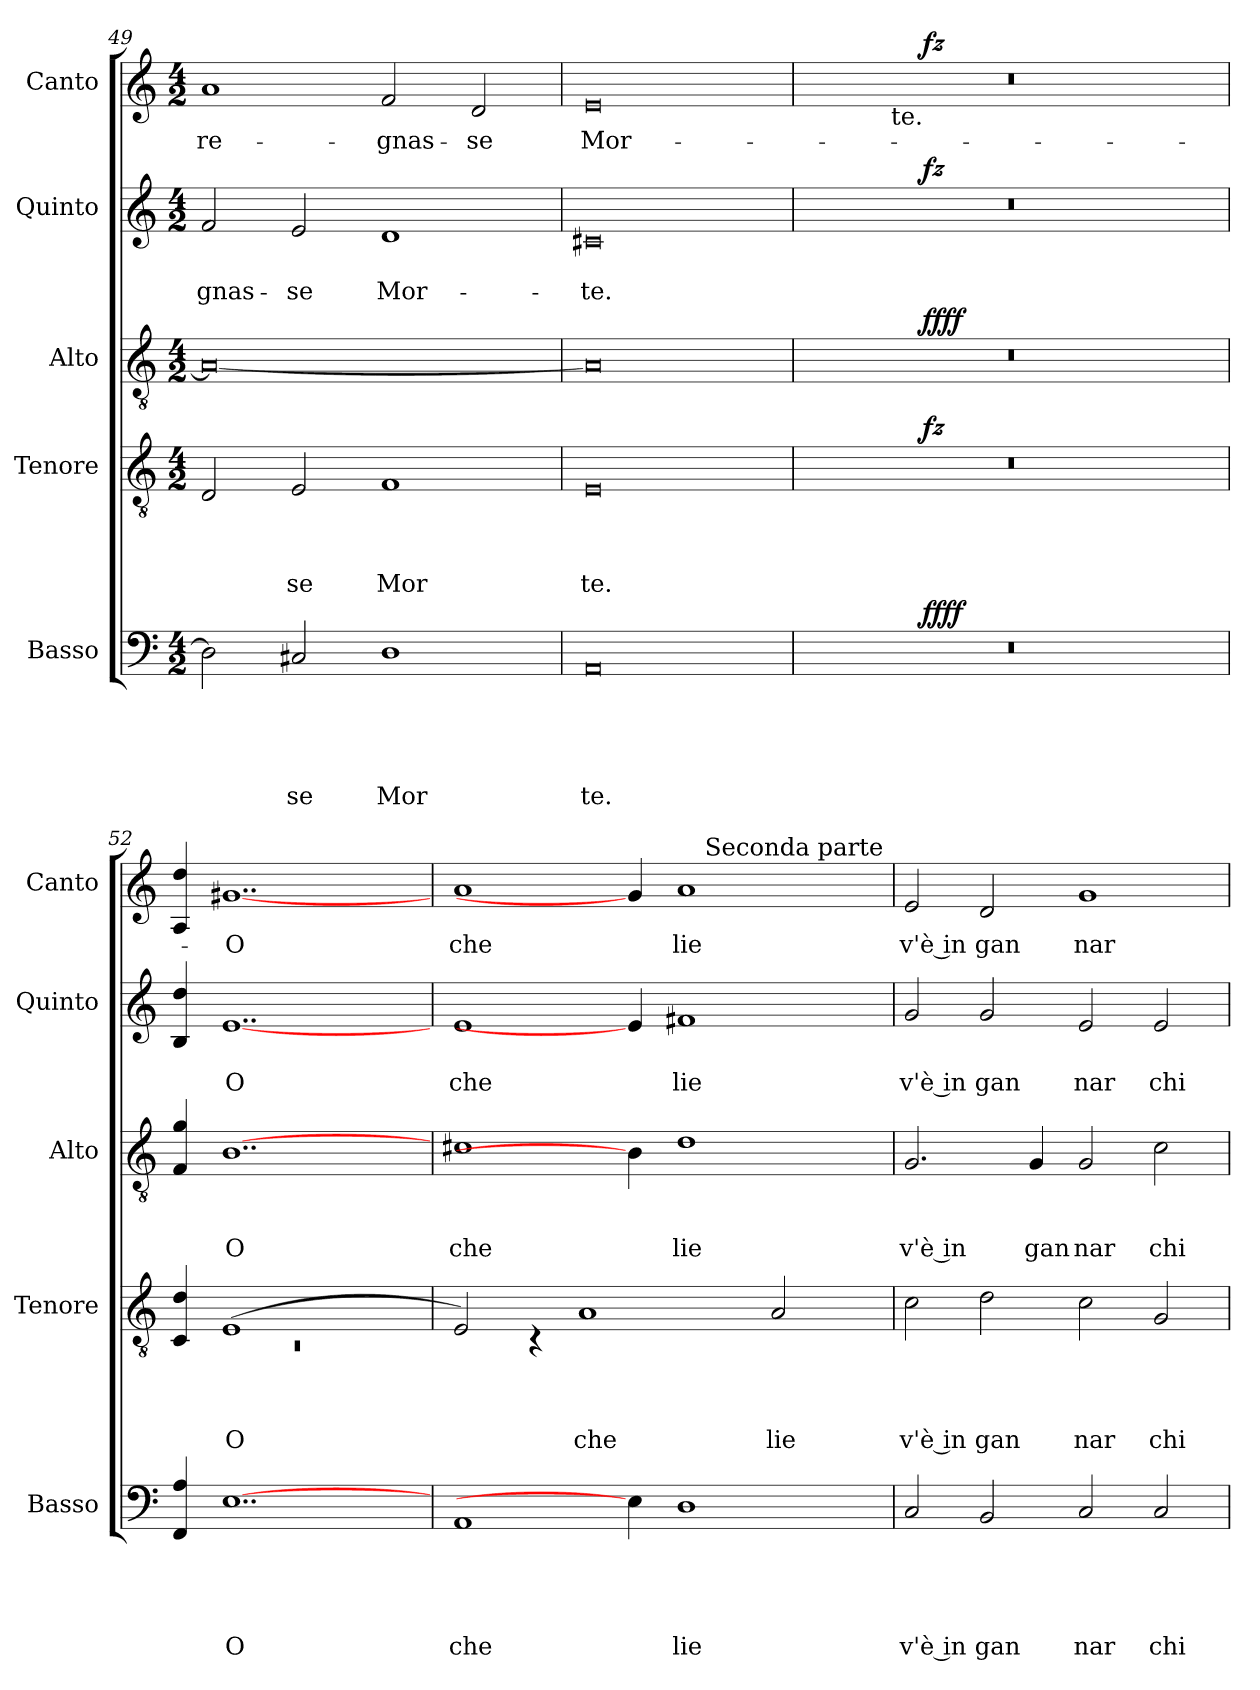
**kern	**text	**text	**text	**text	**text	**dynam	**kern	**text	**text	**text	**text	**dynam	**kern	**text	**text	**text	**dynam	**kern	**text	**text	**dynam	**kern	**text	**dynam
*part5	*part5	*part5	*part5	*part5	*part5	*part5	*part4	*part4	*part4	*part4	*part4	*part4	*part3	*part3	*part3	*part3	*part3	*part2	*part2	*part2	*part2	*part1	*part1	*part1
*staff5	*staff5	*staff5	*staff5	*staff5	*staff5	*staff5	*staff4	*staff4	*staff4	*staff4	*staff4	*staff4	*staff3	*staff3	*staff3	*staff3	*staff3	*staff2	*staff2	*staff2	*staff2	*staff1	*staff1	*staff1
*I"Basso	*	*	*	*	*	*	*I"Tenore	*	*	*	*	*	*I"Alto	*	*	*	*	*I"Quinto	*	*	*	*I"Canto	*	*
*I'Basso	*	*	*	*	*	*	*I'Tenore	*	*	*	*	*	*I'Alto	*	*	*	*	*I'Quinto	*	*	*	*I'Canto	*	*
*clefF4	*	*	*	*	*	*	*clefGv2	*	*	*	*	*	*clefGv2	*	*	*	*	*clefG2	*	*	*	*clefG2	*	*
*k[]	*	*	*	*	*	*	*k[]	*	*	*	*	*	*k[]	*	*	*	*	*k[]	*	*	*	*k[]	*	*
*C:	*	*	*	*	*	*	*C:	*	*	*	*	*	*C:	*	*	*	*	*C:	*	*	*	*C:	*	*
*M4/2	*	*	*	*	*	*	*M4/2	*	*	*	*	*	*M4/2	*	*	*	*	*M4/2	*	*	*	*M4/2	*	*
=49	=49	=49	=49	=49	=49	=49	=49	=49	=49	=49	=49	=49	=49	=49	=49	=49	=49	=49	=49	=49	=49	=49	=49	=49
!	!	!	!	!	!	!	!	!	!	!	!	!	!	!	!	!	!	!	!	!LO:LY:b	!	!	!LO:LY:b	!
2D\]	.	.	.	.	.	.	2D/	.	.	.	.	.	0A_	.	.	.	.	2f/	.	-gnas-	.	1a	re-	.
!	!	!	!	!	!LO:LY:b	!	!	!	!	!	!LO:LY:b	!	!	!	!	!	!	!	!	!LO:LY:b	!	!	!	!
2C#X/	.	.	.	.	se	.	2E/	.	.	.	se	.	.	.	.	.	.	2e/	.	-se	.	.	.	.
!	!	!	!	!	!LO:LY:b	!	!	!	!	!	!LO:LY:b	!	!	!	!	!	!	!	!	!LO:LY:b	!	!	!LO:LY:b	!
1D	.	.	.	.	Mor	.	1F	.	.	.	Mor	.	.	.	.	.	.	1d	.	Mor-	.	2f/	-gnas-	.
!	!	!	!	!	!	!	!	!	!	!	!	!	!	!	!	!	!	!	!	!	!	!	!LO:LY:b	!
.	.	.	.	.	.	.	.	.	.	.	.	.	.	.	.	.	.	.	.	.	.	2d/	-se	.
=50	=50	=50	=50	=50	=50	=50	=50	=50	=50	=50	=50	=50	=50	=50	=50	=50	=50	=50	=50	=50	=50	=50	=50	=50
!	!	!	!	!	!LO:LY:b	!	!	!	!	!	!LO:LY:b	!	!	!	!	!	!	!	!	!LO:LY:b	!	!	!LO:LY:b	!
0AA	.	.	.	.	te.	.	0E	.	.	.	te.	.	0A]	.	.	.	.	0c#X	.	-te.	.	0e	Mor-	.
=51	=51	=51	=51	=51	=51	=51	=51	=51	=51	=51	=51	=51	=51	=51	=51	=51	=51	=51	=51	=51	=51	=51	=51	=51
*^	*	*	*	*	*	*	*^	*	*	*	*	*	*^	*	*	*	*	*^	*	*	*	*^	*	*
*	*	*	*	*	*	*	*	*	*	*	*	*	*	*	*	*	*	*	*	*	*	*	*	*	*	*	*^	*	*
0r	4..ryy	.	.	.	.	.	.	0r	4..ryy	.	.	.	.	.	0r	4..ryy	.	.	.	.	0r	4..ryy	.	.	.	0r	4..ryy	4ryy	.	.
.	.	.	.	.	.	.	.	.	.	.	.	.	.	.	.	.	.	.	.	.	.	.	.	.	.	.	.	16.ryy	.	.
!	!	!	!	!	!	!	!	!	!	!	!	!	!	!	!	!	!	!	!	!	!	!	!	!	!	!	!	!LO:TX:b:t=te.	!	!
.	.	.	.	.	.	.	.	.	.	.	.	.	.	.	.	.	.	.	.	.	.	.	.	.	.	.	.	1ryy	.	.
!	!	!	!	!	!	!	!LO:DY:b	!	!	!	!	!	!	!LO:DY:b	!	!	!	!	!	!LO:DY:b	!	!	!	!	!LO:DY:b	!	!	!	!	!LO:DY:b
.	1ryy	.	.	.	.	.	ffff	.	1ryy	.	.	.	.	fz	.	1ryy	.	.	.	ffff	.	1ryy	.	.	fz	.	1ryy	.	.	fz
.	.	.	.	.	.	.	.	.	.	.	.	.	.	.	.	.	.	.	.	.	.	.	.	.	.	.	.	2ryy	.	.
.	2ryy	.	.	.	.	.	.	.	2ryy	.	.	.	.	.	.	2ryy	.	.	.	.	.	2ryy	.	.	.	.	2ryy	.	.	.
.	.	.	.	.	.	.	.	.	.	.	.	.	.	.	.	.	.	.	.	.	.	.	.	.	.	.	.	8ryy	.	.
.	16ryy	.	.	.	.	.	.	.	16ryy	.	.	.	.	.	.	16ryy	.	.	.	.	.	16ryy	.	.	.	.	16ryy	.	.	.
.	.	.	.	.	.	.	.	.	.	.	.	.	.	.	.	.	.	.	.	.	.	.	.	.	.	.	.	32ryy	.	.
*	*	*	*	*	*	*	*	*	*	*	*	*	*	*	*v	*v	*	*	*	*	*	*	*	*	*	*v	*v	*v	*	*
*v	*v	*	*	*	*	*	*	*	*	*	*	*	*	*	*	*	*	*	*	*v	*v	*	*	*	*	*	*
!!LO:LB:g=z
=52!	=52!	=52!	=52!	=52!	=52!	=52!	=52!	=52!	=52!	=52!	=52!	=52!	=52!	=52!	=52!	=52!	=52!	=52!	=52!	=52!	=52!	=52!	=52!	=52!	=52!
4FF/ 4A/	.	.	.	.	.	.	4C/ 4d/	0rC	.	.	.	.	.	4F/ 4g/	.	.	.	.	4B/ 4dd/	.	.	.	4A/ 4dd/	.	.
!	!	!	!	!	!LO:LY:b	!	!	!	!	!	!	!LO:LY:b	!	!	!	!	!LO:LY:b	!	!	!	!LO:LY:b	!	!	!LO:LY:b	!
[1..E	.	.	.	.	O	.	(<1E	.	.	.	.	O	.	[1..B	.	.	O	.	[1..e	.	O	.	[1..g#X	-O	.
.	.	.	.	.	.	.	2.ryy	.	.	.	.	.	.	.	.	.	.	.	.	.	.	.	.	.	.
*	*	*	*	*	*	*	*v	*v	*	*	*	*	*	*	*	*	*	*	*	*	*	*	*	*	*
=53	=53	=53	=53	=53	=53	=53	=53	=53	=53	=53	=53	=53	=53	=53	=53	=53	=53	=53	=53	=53	=53	=53	=53	=53
!	!	!	!	!	!LO:LY:b	!	!	!	!	!	!	!	!	!	!	!LO:LY:b	!	!	!	!LO:LY:b	!	!	!LO:LY:b	!
*	*	*	*	*	*	*	*	*	*	*	*	*	*	*	*	*	*	*	*	*	*	*^	*	*
1AA	.	.	.	.	che	.	2E/)	.	.	.	.	.	1c#X	.	.	che	.	1e	.	che	.	1a	1ryy	che	.
.	.	.	.	.	.	.	4rC	.	.	.	.	.	.	.	.	.	.	.	.	.	.	.	.	.	.
!	!	!	!	!	!	!	!	!	!	!	!LO:LY:b	!	!	!	!	!	!	!	!	!	!	!	!	!	!
.	.	.	.	.	.	.	1A	.	.	.	che	.	.	.	.	.	.	.	.	.	.	.	.	.	.
4E]	.	.	.	.	.	.	.	.	.	.	.	.	4B]	.	.	.	.	4e]	.	.	.	4g#]	4ryy	.	.
!	!	!	!	!	!LO:LY:b	!	!	!	!	!	!	!	!	!	!	!LO:LY:b	!	!	!	!LO:LY:b	!	!	!	!LO:LY:b	!
1D	.	.	.	.	lie	.	.	.	.	.	.	.	1d	.	.	lie	.	1f#X	.	lie	.	1a	16.ryy	lie	.
!	!	!	!	!	!	!	!	!	!	!	!	!	!	!	!	!	!	!	!	!	!	!	!LO:TX:a:t=Seconda parte	!	!
.	.	.	.	.	.	.	.	.	.	.	.	.	.	.	.	.	.	.	.	.	.	.	2ryy	.	.
!	!	!	!	!	!	!	!	!	!	!	!LO:LY:b	!	!	!	!	!	!	!	!	!	!	!	!	!	!
.	.	.	.	.	.	.	2A/	.	.	.	lie	.	.	.	.	.	.	.	.	.	.	.	.	.	.
.	.	.	.	.	.	.	.	.	.	.	.	.	.	.	.	.	.	.	.	.	.	.	4ryy	.	.
.	.	.	.	.	.	.	.	.	.	.	.	.	.	.	.	.	.	.	.	.	.	.	8ryy	.	.
.	.	.	.	.	.	.	.	.	.	.	.	.	.	.	.	.	.	.	.	.	.	.	32ryy	.	.
=54	=54	=54	=54	=54	=54	=54	=54	=54	=54	=54	=54	=54	=54	=54	=54	=54	=54	=54	=54	=54	=54	=54	=54	=54	=54
!	!	!	!	!	!LO:LY:b:rj	!	!	!	!	!	!LO:LY:b:rj	!	!	!	!	!LO:LY:b:rj	!	!	!	!LO:LY:b:rj	!	!	!	!LO:LY:b:rj	!
*	*	*	*	*	*	*	*	*	*	*	*	*	*	*	*	*	*	*	*	*	*	*v	*v	*	*
2C/	.	.	.	.	v'è in	.	2c\	.	.	.	v'è in	.	2.G/	.	.	v'è in	.	2g/	.	v'è in	.	2e/	v'è in	.
!	!	!	!	!	!LO:LY:b	!	!	!	!	!	!LO:LY:b	!	!	!	!	!	!	!	!	!LO:LY:b	!	!	!LO:LY:b	!
2BB/	.	.	.	.	gan	.	2d\	.	.	.	gan	.	.	.	.	.	.	2g/	.	gan	.	2d/	gan	.
!	!	!	!	!	!	!	!	!	!	!	!	!	!	!	!	!LO:LY:b	!	!	!	!	!	!	!	!
.	.	.	.	.	.	.	.	.	.	.	.	.	4G/	.	.	gan	.	.	.	.	.	.	.	.
!	!	!	!	!	!LO:LY:b	!	!	!	!	!	!LO:LY:b	!	!	!	!	!LO:LY:b	!	!	!	!LO:LY:b	!	!	!LO:LY:b	!
2C/	.	.	.	.	nar	.	2c\	.	.	.	nar	.	2G/	.	.	nar	.	2e/	.	nar	.	1g	nar	.
!	!	!	!	!	!LO:LY:b	!	!	!	!	!	!LO:LY:b	!	!	!	!	!LO:LY:b	!	!	!	!LO:LY:b	!	!	!	!
2C/	.	.	.	.	chi	.	2G/	.	.	.	chi	.	2c\	.	.	chi	.	2e/	.	chi	.	.	.	.
=	=	=	=	=	=	=	=	=	=	=	=	=	=	=	=	=	=	=	=	=	=	=	=	=
*-	*-	*-	*-	*-	*-	*-	*-	*-	*-	*-	*-	*-	*-	*-	*-	*-	*-	*-	*-	*-	*-	*-	*-	*-
